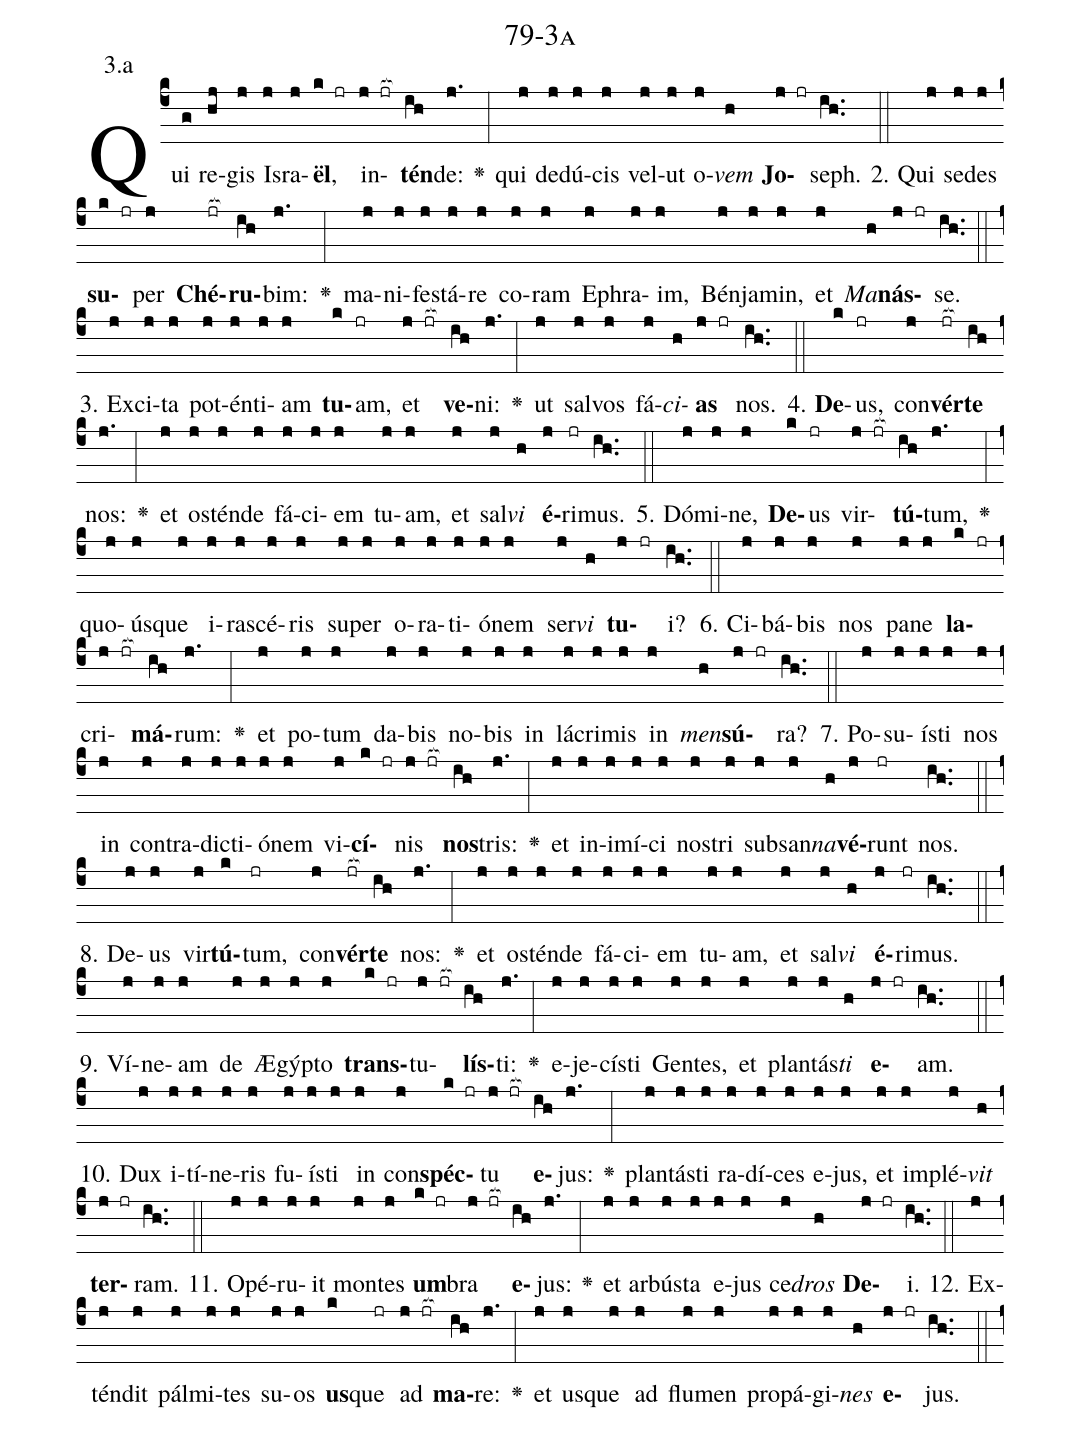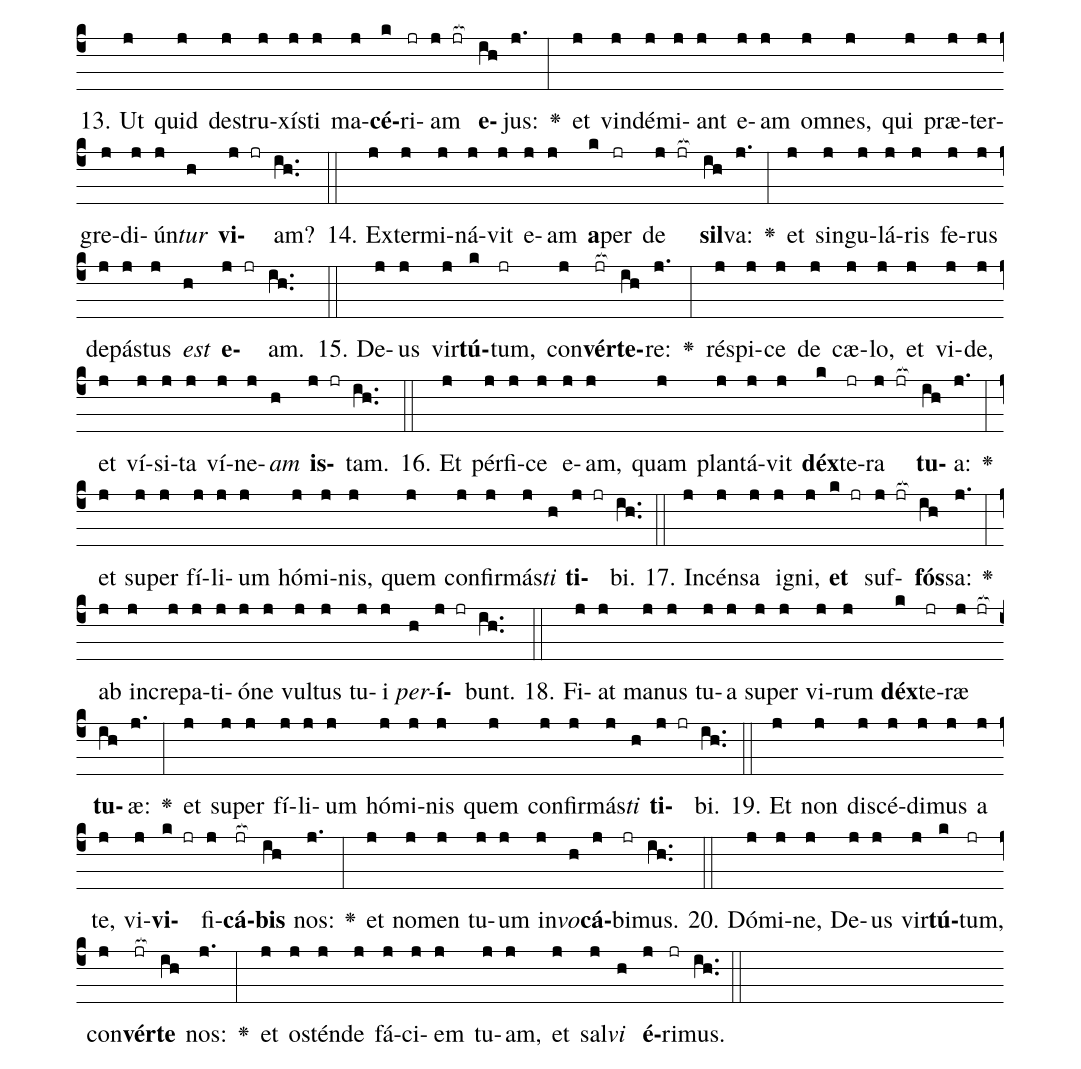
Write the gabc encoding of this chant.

name: 79-3a;
annotation: 3.a;
%%
(c4)Qui(g) re(hj)gis(j) Is(j)ra(j)<b>ël</b>,(k jr) in(j jr[ocb:1{])<b>tén</b>(ih[ocb:0}])de:(j.) <v>\greheightstar</v>(:) qui(j) de(j)dú(j)cis(j) vel(j)ut(j) o(j)<i>vem</i>(h) <b>Jo</b>(j jr)seph.(ih..) (::)
2. Qui(j) se(j)des(j) <b>su</b>(k jr)per(j) <b>Ché</b>(jr[ocb:1{])<b>ru</b>(ih[ocb:0}])bim:(j.) <v>\greheightstar</v>(:) ma(j)ni(j)fes(j)tá(j)re(j) co(j)ram(j) E(j)phra(j)im,(j) Bén(j)ja(j)min,(j) et(j) <i>Ma</i>(h)<b>nás</b>(j jr)se.(ih..) (::)
3. Ex(j)ci(j)ta(j) pot(j)én(j)ti(j)am(j) <b>tu</b>(k)am,(jr) et(j jr[ocb:1{]) <b>ve</b>(ih[ocb:0}])ni:(j.) <v>\greheightstar</v>(:) ut(j) sal(j)vos(j) fá(j)<i>ci</i>(h)<b>as</b>(j jr) nos.(ih..) (::)
4. <b>De</b>(k)us,(jr) con(j)<b>vér</b>(jr[ocb:1{])<b>te</b>(ih[ocb:0}]) nos:(j.) <v>\greheightstar</v>(:) et(j) os(j)tén(j)de(j) fá(j)ci(j)em(j) tu(j)am,(j) et(j) sal(j)<i>vi</i>(h) <b>é</b>(j)ri(jr)mus.(ih..) (::)
5. Dó(j)mi(j)ne,(j) <b>De</b>(k)us(jr) vir(j jr[ocb:1{])<b>tú</b>(ih[ocb:0}])tum,(j.) <v>\greheightstar</v>(:) quo(j)ús(j)que(j) i(j)ra(j)scé(j)ris(j) su(j)per(j) o(j)ra(j)ti(j)ó(j)nem(j) ser(j)<i>vi</i>(h) <b>tu</b>(j jr)i?(ih..) (::)
6. Ci(j)bá(j)bis(j) nos(j) pa(j)ne(j) <b>la</b>(k jr)cri(j jr[ocb:1{])<b>má</b>(ih[ocb:0}])rum:(j.) <v>\greheightstar</v>(:) et(j) po(j)tum(j) da(j)bis(j) no(j)bis(j) in(j) lá(j)cri(j)mis(j) in(j) <i>men</i>(h)<b>sú</b>(j jr)ra?(ih..) (::)
7. Po(j)su(j)ís(j)ti(j) nos(j) in(j) con(j)tra(j)dic(j)ti(j)ó(j)nem(j) vi(j)<b>cí</b>(k jr)nis(j jr[ocb:1{]) <b>nos</b>(ih[ocb:0}])tris:(j.) <v>\greheightstar</v>(:) et(j) in(j)i(j)mí(j)ci(j) nos(j)tri(j) sub(j)san(j)<i>na</i>(h)<b>vé</b>(j)runt(jr) nos.(ih..) (::)
8. De(j)us(j) vir(j)<b>tú</b>(k)tum,(jr) con(j)<b>vér</b>(jr[ocb:1{])<b>te</b>(ih[ocb:0}]) nos:(j.) <v>\greheightstar</v>(:) et(j) os(j)tén(j)de(j) fá(j)ci(j)em(j) tu(j)am,(j) et(j) sal(j)<i>vi</i>(h) <b>é</b>(j)ri(jr)mus.(ih..) (::)
9. Ví(j)ne(j)am(j) de(j) Æ(j)gýp(j)to(j) <b>trans</b>(k jr)tu(j jr[ocb:1{])<b>lís</b>(ih[ocb:0}])ti:(j.) <v>\greheightstar</v>(:) e(j)je(j)cís(j)ti(j) Gen(j)tes,(j) et(j) plan(j)tás(j)<i>ti</i>(h) <b>e</b>(j jr)am.(ih..) (::)
10. Dux(j) i(j)tí(j)ne(j)ris(j) fu(j)ís(j)ti(j) in(j) con(j)<b>spéc</b>(k jr)tu(j jr[ocb:1{]) <b>e</b>(ih[ocb:0}])jus:(j.) <v>\greheightstar</v>(:) plan(j)tás(j)ti(j) ra(j)dí(j)ces(j) e(j)jus,(j) et(j) im(j)plé(j)<i>vit</i>(h) <b>ter</b>(j jr)ram.(ih..) (::)
11. O(j)pé(j)ru(j)it(j) mon(j)tes(j) <b>um</b>(k jr)bra(j jr[ocb:1{]) <b>e</b>(ih[ocb:0}])jus:(j.) <v>\greheightstar</v>(:) et(j) ar(j)bús(j)ta(j) e(j)jus(j) ce(j)<i>dros</i>(h) <b>De</b>(j jr)i.(ih..) (::)
12. Ex(j)tén(j)dit(j) pál(j)mi(j)tes(j) su(j)os(j) <b>us</b>(k)que(jr) ad(j jr[ocb:1{]) <b>ma</b>(ih[ocb:0}])re:(j.) <v>\greheightstar</v>(:) et(j) us(j)que(j) ad(j) flu(j)men(j) pro(j)pá(j)gi(j)<i>nes</i>(h) <b>e</b>(j jr)jus.(ih..) (::)
13. Ut(j) quid(j) de(j)stru(j)xís(j)ti(j) ma(j)<b>cé</b>(k)ri(jr)am(j jr[ocb:1{]) <b>e</b>(ih[ocb:0}])jus:(j.) <v>\greheightstar</v>(:) et(j) vin(j)dé(j)mi(j)ant(j) e(j)am(j) om(j)nes,(j) qui(j) præ(j)ter(j)gre(j)di(j)ún(j)<i>tur</i>(h) <b>vi</b>(j jr)am?(ih..) (::)
14. Ex(j)ter(j)mi(j)ná(j)vit(j) e(j)am(j) <b>a</b>(k)per(jr) de(j jr[ocb:1{]) <b>sil</b>(ih[ocb:0}])va:(j.) <v>\greheightstar</v>(:) et(j) sin(j)gu(j)lá(j)ris(j) fe(j)rus(j) de(j)pás(j)tus(j) <i>est</i>(h) <b>e</b>(j jr)am.(ih..) (::)
15. De(j)us(j) vir(j)<b>tú</b>(k)tum,(jr) con(j)<b>vér</b>(jr[ocb:1{])<b>te</b>(ih[ocb:0}])re:(j.) <v>\greheightstar</v>(:) ré(j)spi(j)ce(j) de(j) cæ(j)lo,(j) et(j) vi(j)de,(j) et(j) ví(j)si(j)ta(j) ví(j)ne(j)<i>am</i>(h) <b>is</b>(j jr)tam.(ih..) (::)
16. Et(j) pér(j)fi(j)ce(j) e(j)am,(j) quam(j) plan(j)tá(j)vit(j) <b>déx</b>(k)te(jr)ra(j jr[ocb:1{]) <b>tu</b>(ih[ocb:0}])a:(j.) <v>\greheightstar</v>(:) et(j) su(j)per(j) fí(j)li(j)um(j) hó(j)mi(j)nis,(j) quem(j) con(j)fir(j)más(j)<i>ti</i>(h) <b>ti</b>(j jr)bi.(ih..) (::)
17. In(j)cén(j)sa(j) i(j)gni,(j) <b>et</b>(k jr) suf(j jr[ocb:1{])<b>fós</b>(ih[ocb:0}])sa:(j.) <v>\greheightstar</v>(:) ab(j) in(j)cre(j)pa(j)ti(j)ó(j)ne(j) vul(j)tus(j) tu(j)i(j) <i>per</i>(h)<b>í</b>(j jr)bunt.(ih..) (::)
18. Fi(j)at(j) ma(j)nus(j) tu(j)a(j) su(j)per(j) vi(j)rum(j) <b>déx</b>(k)te(jr)ræ(j jr[ocb:1{]) <b>tu</b>(ih[ocb:0}])æ:(j.) <v>\greheightstar</v>(:) et(j) su(j)per(j) fí(j)li(j)um(j) hó(j)mi(j)nis(j) quem(j) con(j)fir(j)más(j)<i>ti</i>(h) <b>ti</b>(j jr)bi.(ih..) (::)
19. Et(j) non(j) di(j)scé(j)di(j)mus(j) a(j) te,(j) vi(j)<b>vi</b>(k jr)fi(j)<b>cá</b>(jr[ocb:1{])<b>bis</b>(ih[ocb:0}]) nos:(j.) <v>\greheightstar</v>(:) et(j) no(j)men(j) tu(j)um(j) in(j)<i>vo</i>(h)<b>cá</b>(j)bi(jr)mus.(ih..) (::)
20. Dó(j)mi(j)ne,(j) De(j)us(j) vir(j)<b>tú</b>(k)tum,(jr) con(j)<b>vér</b>(jr[ocb:1{])<b>te</b>(ih[ocb:0}]) nos:(j.) <v>\greheightstar</v>(:) et(j) os(j)tén(j)de(j) fá(j)ci(j)em(j) tu(j)am,(j) et(j) sal(j)<i>vi</i>(h) <b>é</b>(j)ri(jr)mus.(ih..) (::)
